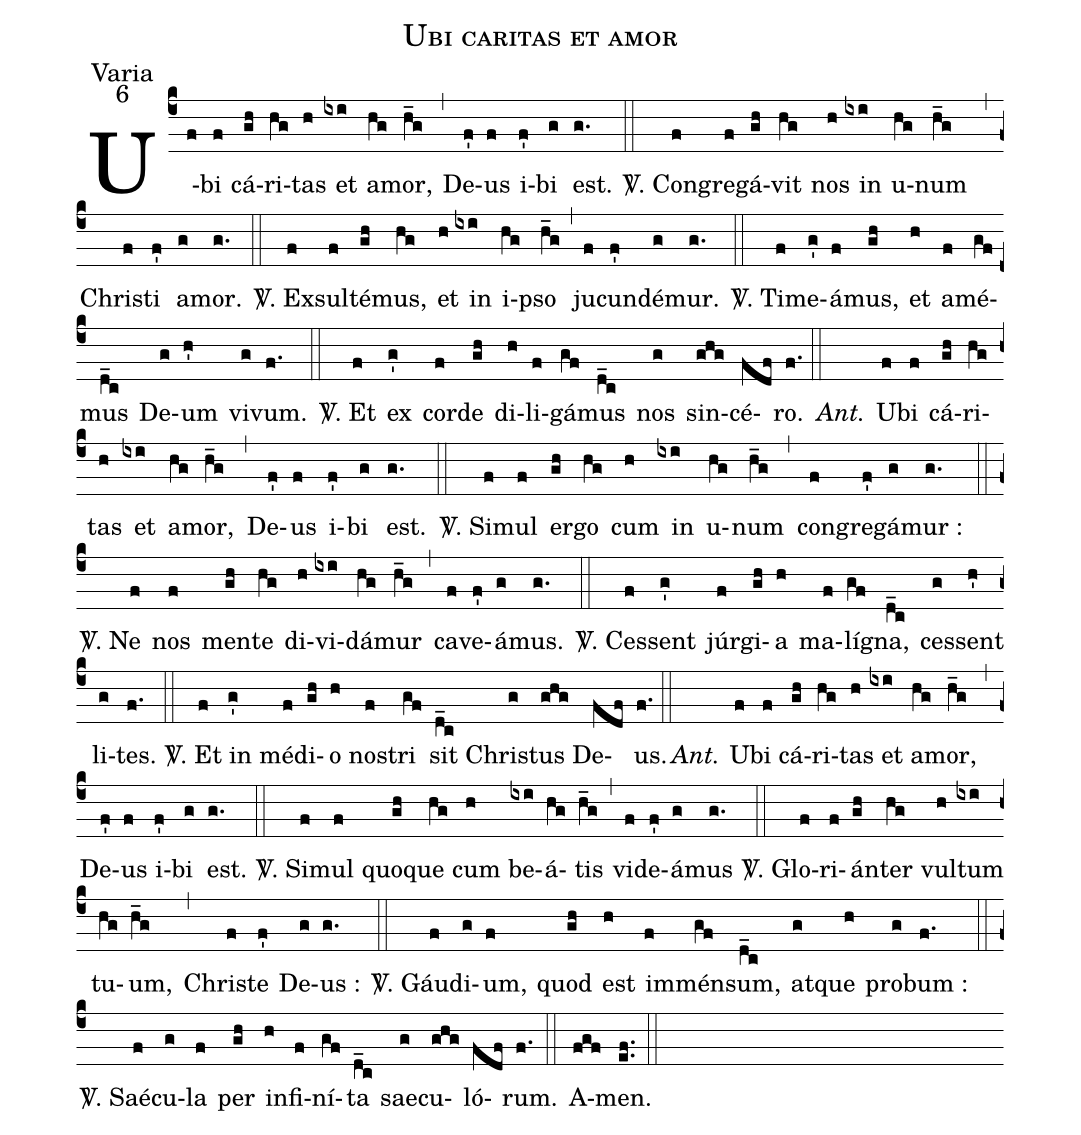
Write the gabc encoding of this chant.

name:Ubi caritas et amor;
office-part:Varia;
mode:6;
%%
(c4) U(f)bi(f) cá(gh)ri(hg)tas(h) et(ixi) a(hg)mor,(h_g) (,) De(f')us(f) i(f')bi(g) est.(g.) (::)
<sp>V/</sp>. Con(f)gre(f)gá(gh)vit(hg) nos(h) in(ixi) u(hg)num(h_g) (,) Chri(f)sti(f') a(g)mor.(g.) (::)
<sp>V/</sp>. Ex(f)sul(f)té(gh)mus,(hg) et(h) in(ixi) i(hg)pso(h_g) (,) ju(f)cun(f')dé(g)mur.(g.) (::)
<sp>V/</sp>. Ti(f)me(g')á(f)mus,(gh) et(h) a(f)mé(gf)mus(d_c) De(g)um(h') vi(g)vum.(f.) (::)
<sp>V/</sp>. Et(f) ex(g') cor(f)de(gh) di(h)li(f)gá(gf)mus(d_c) nos(g) sin(ghg)cé(fdf)ro.(f.) (::)
<i>Ant.</i>() U(f)bi(f) cá(gh)ri(hg)tas(h) et(ixi) a(hg)mor,(h_g) (,) De(f')us(f) i(f')bi(g) est.(g.) (::)
<sp>V/</sp>. Si(f)mul(f) er(gh)go(hg) cum(h) in(ixi) u(hg)num(h_g) (,) con(f)gre(f')gá(g)mur :(g.) (::)
<sp>V/</sp>. Ne(f) nos(f) men(gh)te(hg) di(h)vi(ixi)dá(hg)mur(h_g) (,) ca(f)ve(f')á(g)mus.(g.) (::)
<sp>V/</sp>. Ces(f)sent(g') júr(f)gi(gh)a(h) ma(f)lí(gf)gna,(d_c) ces(g)sent(h') li(g)tes.(f.) (::)
<sp>V/</sp>. Et(f) in(g') mé(f)di(gh)o(h) no(f)stri(gf) sit(d_c) Chri(g)stus(ghg) De(fdf)us.(f.) (::)
<i>Ant.</i>() U(f)bi(f) cá(gh)ri(hg)tas(h) et(ixi) a(hg)mor,(h_g) (,) De(f')us(f) i(f')bi(g) est.(g.) (::)
<sp>V/</sp>. Si(f)mul(f) quo(gh)que(hg) cum(h) be(ixi)á(hg)tis(h_g) (,) vi(f)de(f')á(g)mus(g.) (::)
<sp>V/</sp>. Glo(f)ri(f)án(gh)ter(hg) vul(h)tum(ixi) tu(hg)um,(h_g) (,) Chri(f)ste(f') De(g)us :(g.) (::)
<sp>V/</sp>. Gáu(f)di(g)um,(f) quod(gh) est(h) im(f)mén(gf)sum,(d_c) at(g)que(h) pro(g)bum :(f.) (::)
<sp>V/</sp>. Saé(f)cu(g)la(f) per(gh) in(h)fi(f)ní(gf)ta(d_c) sae(g)cu(ghg)ló(fdf)rum.(f.) (::)
A(fgf)men.(ef..) (::)
